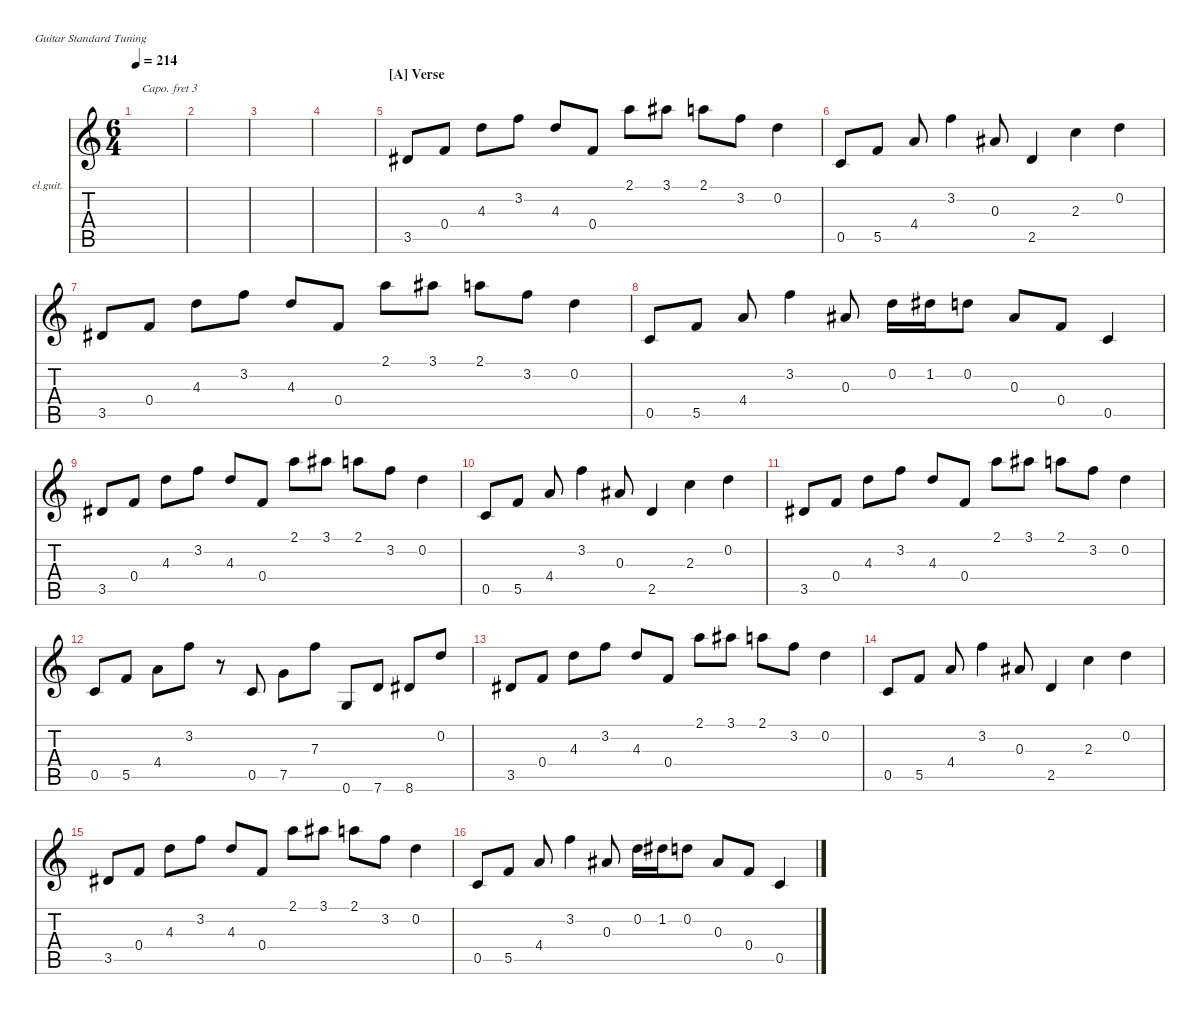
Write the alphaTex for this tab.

\hideDynamics
\bracketExtendMode nobrackets
\firstSystemTrackNameOrientation horizontal
\track ("Clean Guitar" "el.guit.") {instrument electricguitarclean}
\staff {score tabs}
\capo 3
\tuning (E4 B3 G3 D3 A2 E2)
\ts (6 4)
\tempo 214
\clef g2
\ks aminor
|
|
|
|
\section ("A" "Verse")
3.5{acc #}.8 0.4.8 4.3.8 3.2.8 4.3.8 0.4.8 2.1.8 3.1{acc #}.8 2.1.8 3.2.8 0.2.4 |
0.5.8 5.5.8 4.4.8 3.2.4 0.3{acc #}.8 2.5.4 2.3.4 0.2.4 |
3.5{acc #}.8 0.4.8 4.3.8 3.2.8 4.3.8 0.4.8 2.1.8 3.1{acc #}.8 2.1.8 3.2.8 0.2.4 |
0.5.8 5.5.8 4.4.8 3.2.4 0.3{acc #}.8 0.2.16 1.2{acc #}.16 0.2.8 0.3{acc #}.8 0.4.8 0.5.4 |
3.5{acc #}.8 0.4.8 4.3.8 3.2.8 4.3.8 0.4.8 2.1.8 3.1{acc #}.8 2.1.8 3.2.8 0.2.4 |
0.5.8 5.5.8 4.4.8 3.2.4 0.3{acc #}.8 2.5.4 2.3.4 0.2.4 |
3.5{acc #}.8 0.4.8 4.3.8 3.2.8 4.3.8 0.4.8 2.1.8 3.1{acc #}.8 2.1.8 3.2.8 0.2.4 |
0.5.8 5.5.8 4.4.8 3.2.8 r.8 0.5.8 7.5.8 7.3.8 0.6.8 7.6.8 8.6{acc #}.8 0.2.8 |
3.5{acc #}.8 0.4.8 4.3.8 3.2.8 4.3.8 0.4.8 2.1.8 3.1{acc #}.8 2.1.8 3.2.8 0.2.4 |
0.5.8 5.5.8 4.4.8 3.2.4 0.3{acc #}.8 2.5.4 2.3.4 0.2.4 |
3.5{acc #}.8 0.4.8 4.3.8 3.2.8 4.3.8 0.4.8 2.1.8 3.1{acc #}.8 2.1.8 3.2.8 0.2.4 |
0.5.8 5.5.8 4.4.8 3.2.4 0.3{acc #}.8 0.2.16 1.2{acc #}.16 0.2.8 0.3{acc #}.8 0.4.8 0.5.4
